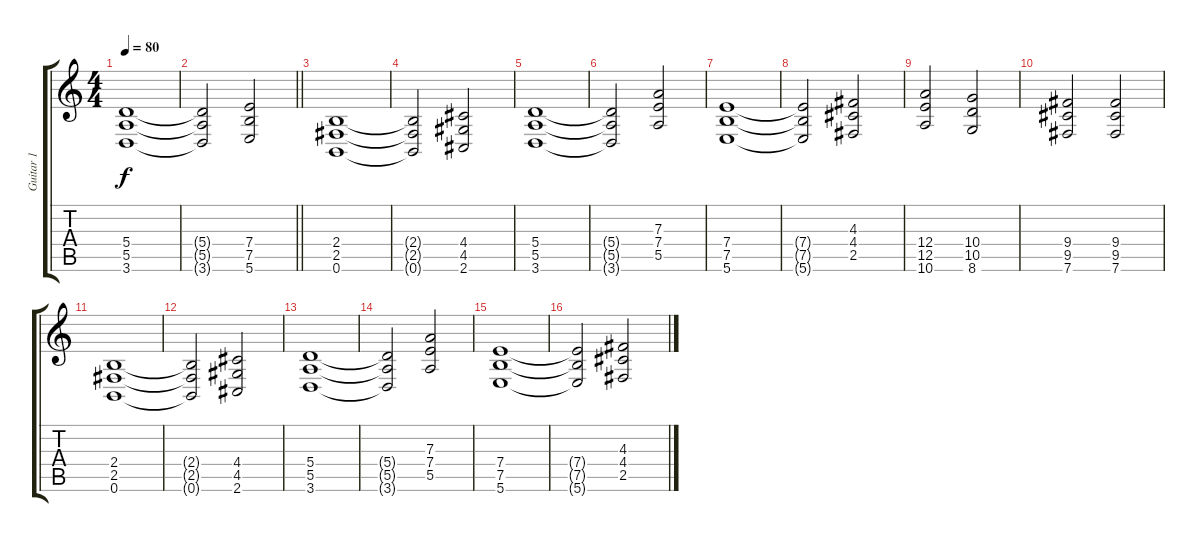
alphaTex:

\track ("Guitar 1" "Guitar 1") {instrument overdrivenguitar}
\staff {score tabs}
\tuning (B3 Gb3 D3 A2 E2 B1) {hide}
\ts (4 4)
\tempo 80
\clef g2
\ks c
(5.4 5.5 3.6).1{dy f} |
\barLineRight lightlight
(5.4{t} 5.5{t} 3.6{t}).2 (7.4 7.5 5.6).2 |
(2.4 2.5 0.6).1 |
(2.4{t} 2.5{t} 0.6{t}).2 (4.4 4.5 2.6).2 |
(5.4 5.5 3.6).1 |
(5.4{t} 5.5{t} 3.6{t}).2 (7.3 7.4 5.5).2 |
(7.4 7.5 5.6).1 |
(7.4{t} 7.5{t} 5.6{t}).2 (4.3 4.4 2.5).2 |
(12.4 12.5 10.6).2 (10.4 10.5 8.6).2 |
(9.4 9.5 7.6).2 (9.4 9.5 7.6).2 |
(2.4 2.5 0.6).1 |
(2.4{t} 2.5{t} 0.6{t}).2 (4.4 4.5 2.6).2 |
(5.4 5.5 3.6).1 |
(5.4{t} 5.5{t} 3.6{t}).2 (7.3 7.4 5.5).2 |
(7.4 7.5 5.6).1 |
(7.4{t} 7.5{t} 5.6{t}).2 (4.3 4.4 2.5).2
